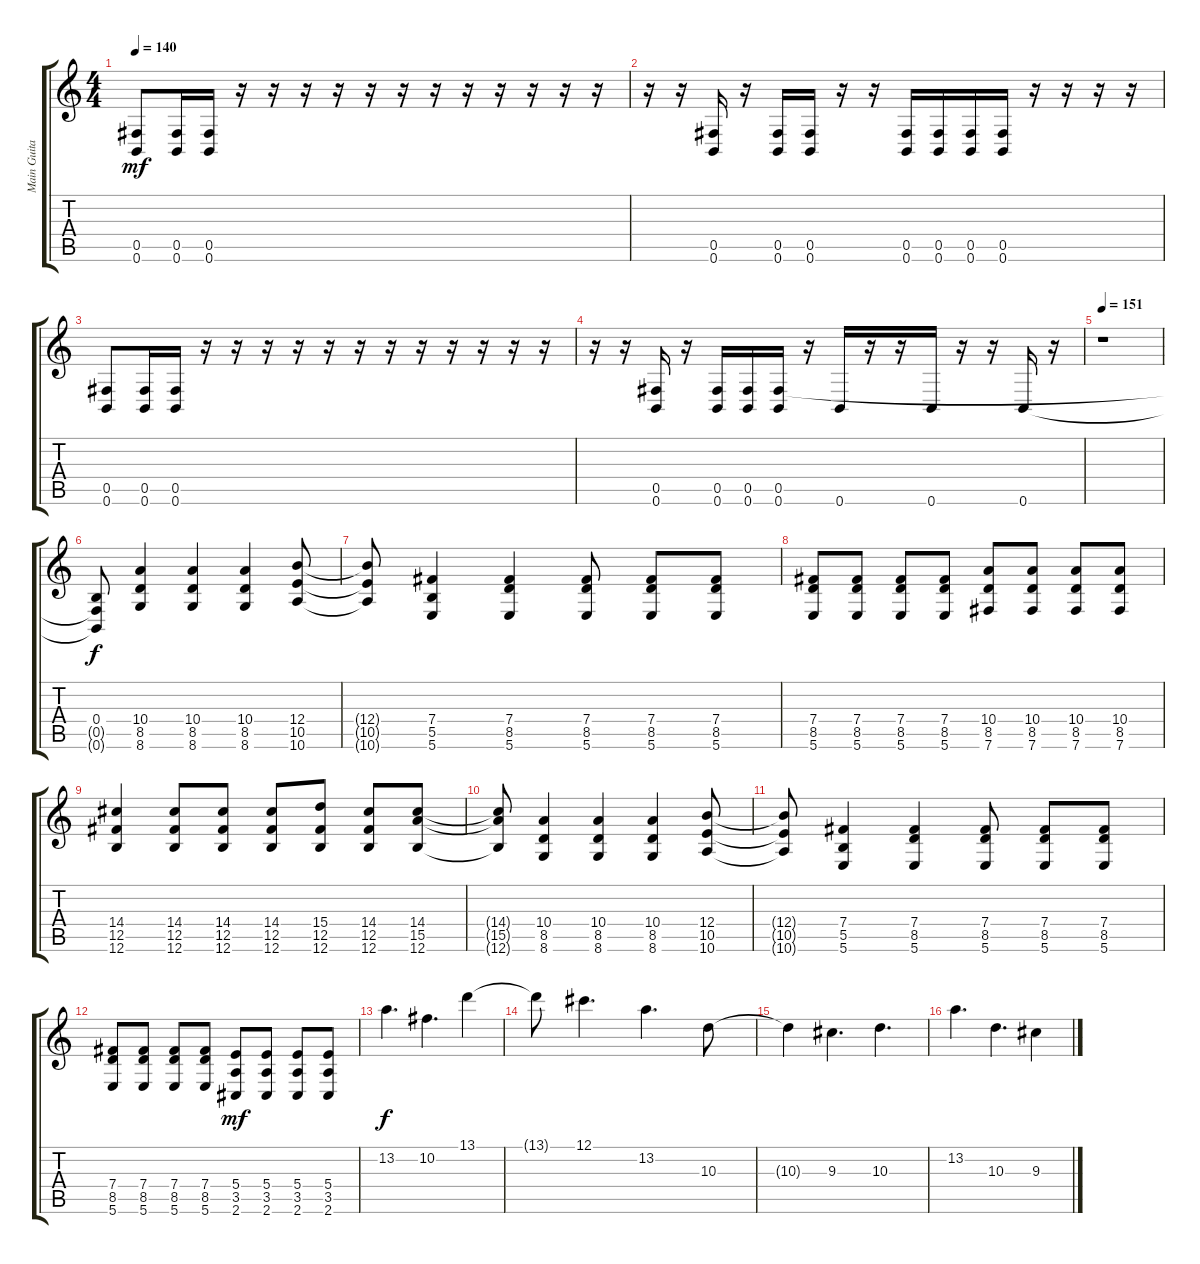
\track ("Main Guitar Right" "Main Guita") {instrument distortionguitar}
\staff {score tabs}
\tuning (Db4 Ab3 E3 B2 Gb2 B1) {hide}
\ts (4 4)
\tempo 140
\clef g2
\ks c
(0.5 0.6).8{dy mf} (0.5 0.6).16 (0.5 0.6).16 r.16 r.16 r.16 r.16 r.16 r.16 r.16 r.16 r.16 r.16 r.16 r.16 |
r.16 r.16 (0.5 0.6).16 r.16 (0.5 0.6).16 (0.5 0.6).16 r.16 r.16 (0.5 0.6).16 (0.5 0.6).16 (0.5 0.6).16 (0.5 0.6).16 r.16 r.16 r.16 r.16 |
(0.5 0.6).8 (0.5 0.6).16 (0.5 0.6).16 r.16 r.16 r.16 r.16 r.16 r.16 r.16 r.16 r.16 r.16 r.16 r.16 |
r.16 r.16 (0.5 0.6).16 r.16 (0.5 0.6).16 (0.5 0.6).16 (0.5 0.6).16 r.16 0.6.16 r.16 r.16 0.6.16 r.16 r.16 0.6.16 r.16 |
\tempo 151
r.1 |
(0.4 0.5{t} 0.6{t}).8{dy f} (10.4 8.5 8.6).4 (10.4 8.5 8.6).4 (10.4 8.5 8.6).4 (12.4 10.5 10.6).8 |
(12.4{t} 10.5{t} 10.6{t}).8 (7.4 5.5 5.6).4 (7.4 8.5 5.6).4 (7.4 8.5 5.6).8 (7.4 8.5 5.6).8 (7.4 8.5 5.6).8 |
(7.4 8.5 5.6).8 (7.4 8.5 5.6).8 (7.4 8.5 5.6).8 (7.4 8.5 5.6).8 (10.4 8.5 7.6).8 (10.4 8.5 7.6).8 (10.4 8.5 7.6).8 (10.4 8.5 7.6).8 |
(14.4 12.5 12.6).4 (14.4 12.5 12.6).8 (14.4 12.5 12.6).8 (14.4 12.5 12.6).8 (15.4 12.5 12.6).8 (14.4 12.5 12.6).8 (14.4 15.5 12.6).8 |
(14.4{t} 15.5{t} 12.6{t}).8 (10.4 8.5 8.6).4 (10.4 8.5 8.6).4 (10.4 8.5 8.6).4 (12.4 10.5 10.6).8 |
(12.4{t} 10.5{t} 10.6{t}).8 (7.4 5.5 5.6).4 (7.4 8.5 5.6).4 (7.4 8.5 5.6).8 (7.4 8.5 5.6).8 (7.4 8.5 5.6).8 |
(7.4 8.5 5.6).8 (7.4 8.5 5.6).8 (7.4 8.5 5.6).8 (7.4 8.5 5.6).8 (5.4 3.5 2.6).8{dy mf} (5.4 3.5 2.6).8 (5.4 3.5 2.6).8 (5.4 3.5 2.6).8 |
13.2.4{d dy f} 10.2.4{d} 13.1.4 |
13.1{t}.8 12.1.4{d} 13.2.4{d} 10.3.8 |
10.3{t}.4 9.3.4{d} 10.3.4{d} |
13.2.4{d} 10.3.4{d} 9.3.4
